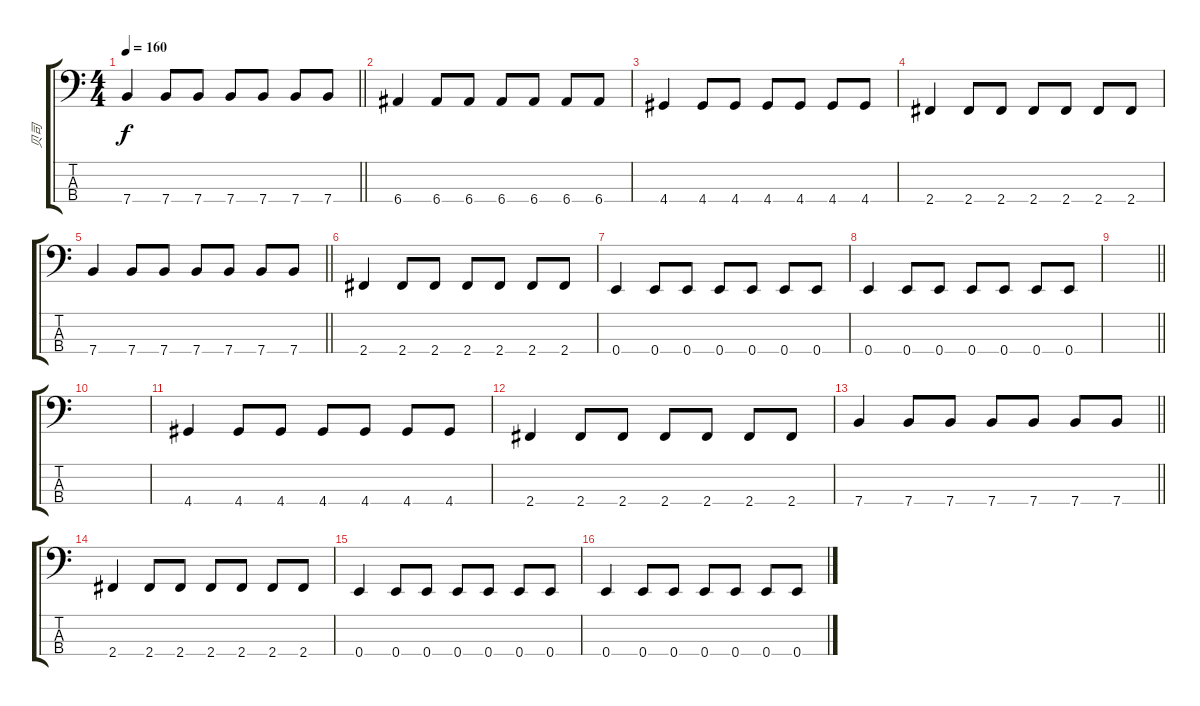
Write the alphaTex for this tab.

\track ("贝司" "贝司") {instrument electricbassfinger}
\staff {score tabs}
\tuning (G2 D2 A1 E1) {hide}
\ts (4 4)
\tempo 160
\clef f4
\barLineRight lightlight
\ks c
7.4.4{dy f} 7.4.8 7.4.8 7.4.8 7.4.8 7.4.8 7.4.8 |
6.4.4 6.4.8 6.4.8 6.4.8 6.4.8 6.4.8 6.4.8 |
4.4.4 4.4.8 4.4.8 4.4.8 4.4.8 4.4.8 4.4.8 |
2.4.4 2.4.8 2.4.8 2.4.8 2.4.8 2.4.8 2.4.8 |
\barLineRight lightlight
7.4.4 7.4.8 7.4.8 7.4.8 7.4.8 7.4.8 7.4.8 |
2.4.4 2.4.8 2.4.8 2.4.8 2.4.8 2.4.8 2.4.8 |
0.4.4 0.4.8 0.4.8 0.4.8 0.4.8 0.4.8 0.4.8 |
0.4.4 0.4.8 0.4.8 0.4.8 0.4.8 0.4.8 0.4.8 |
\barLineRight lightlight
|
|
4.4.4 4.4.8 4.4.8 4.4.8 4.4.8 4.4.8 4.4.8 |
2.4.4 2.4.8 2.4.8 2.4.8 2.4.8 2.4.8 2.4.8 |
\barLineRight lightlight
7.4.4 7.4.8 7.4.8 7.4.8 7.4.8 7.4.8 7.4.8 |
2.4.4 2.4.8 2.4.8 2.4.8 2.4.8 2.4.8 2.4.8 |
0.4.4 0.4.8 0.4.8 0.4.8 0.4.8 0.4.8 0.4.8 |
0.4.4 0.4.8 0.4.8 0.4.8 0.4.8 0.4.8 0.4.8
